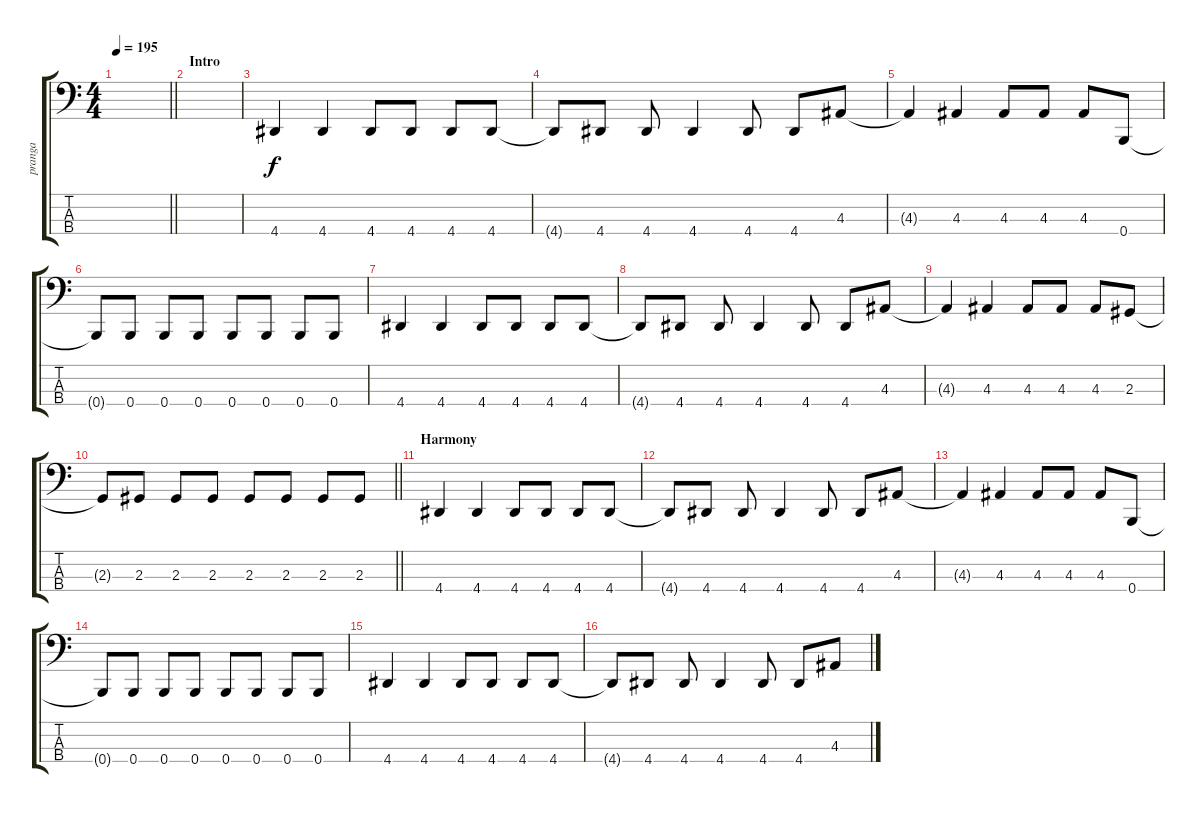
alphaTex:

\track ("pranga" "pranga") {instrument electricbasspick}
\staff {score tabs}
\tuning (E2 B1 Gb1 B0) {hide}
\ts (4 4)
\tempo 195
\clef f4
\barLineRight lightlight
\ks c
|
\section ("" "Intro")
|
4.4.4 4.4.4 4.4.8 4.4.8 4.4.8 4.4.8 |
4.4{t}.8 4.4.8 4.4.8 4.4.4 4.4.8 4.4.8 4.3.8 |
4.3{t}.4 4.3.4 4.3.8 4.3.8 4.3.8 0.4.8 |
0.4{t}.8 0.4.8 0.4.8 0.4.8 0.4.8 0.4.8 0.4.8 0.4.8 |
4.4.4 4.4.4 4.4.8 4.4.8 4.4.8 4.4.8 |
4.4{t}.8 4.4.8 4.4.8 4.4.4 4.4.8 4.4.8 4.3.8 |
4.3{t}.4 4.3.4 4.3.8 4.3.8 4.3.8 2.3.8 |
\barLineRight lightlight
2.3{t}.8 2.3.8 2.3.8 2.3.8 2.3.8 2.3.8 2.3.8 2.3.8 |
\section ("" "Harmony")
4.4.4 4.4.4 4.4.8 4.4.8 4.4.8 4.4.8 |
4.4{t}.8 4.4.8 4.4.8 4.4.4 4.4.8 4.4.8 4.3.8 |
4.3{t}.4 4.3.4 4.3.8 4.3.8 4.3.8 0.4.8 |
0.4{t}.8 0.4.8 0.4.8 0.4.8 0.4.8 0.4.8 0.4.8 0.4.8 |
4.4.4 4.4.4 4.4.8 4.4.8 4.4.8 4.4.8 |
4.4{t}.8 4.4.8 4.4.8 4.4.4 4.4.8 4.4.8 4.3.8
